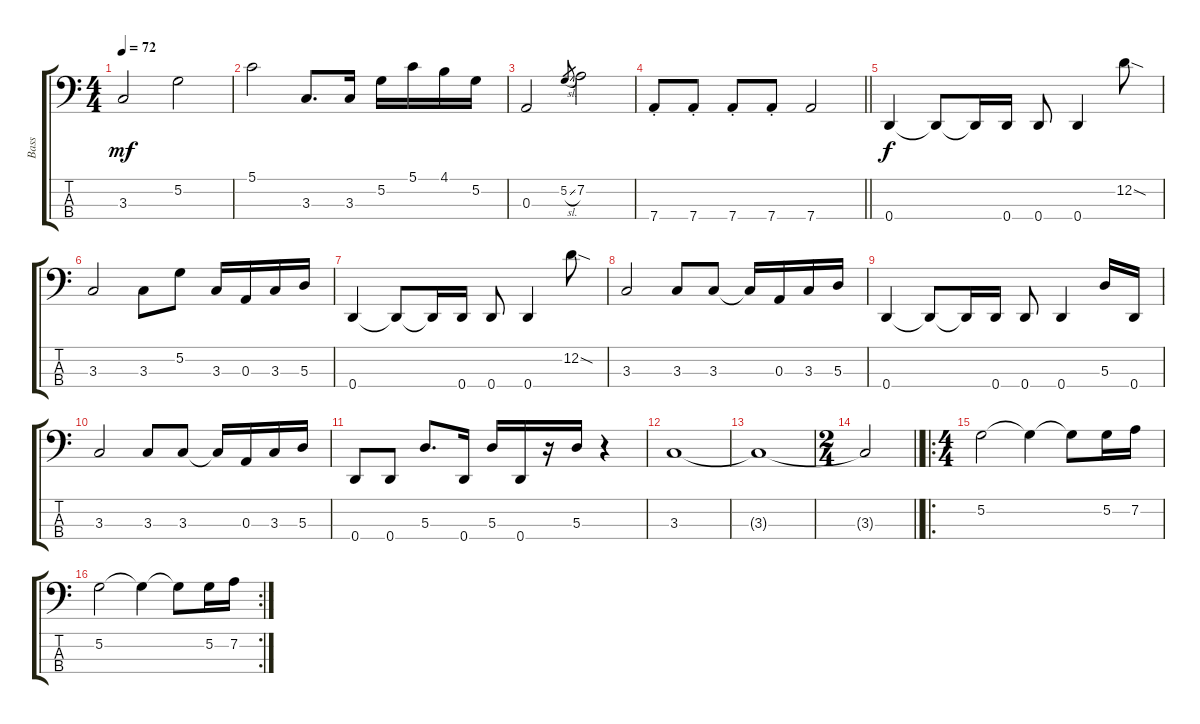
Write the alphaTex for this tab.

\track ("Bass" "Bass") {instrument electricbassfinger}
\staff {score tabs}
\tuning (G2 D2 A1 D1) {hide}
\ts (4 4)
\tempo 72
\clef f4
\ks c
3.3.2{dy mf} 5.2.2 |
5.1.2 3.3.8{d} 3.3.16 5.2.16 5.1.16 4.1.16 5.2.16 |
0.3.2 5.2{sl}.8{gr} 7.2.2 |
\barLineRight lightlight
7.4{st}.8 7.4{st}.8 7.4{st}.8 7.4{st}.8 7.4.2 |
0.4.4{dy f} 0.4{t}.8 0.4{t}.16 0.4.16 0.4.8 0.4.4 12.2{sod}.8 |
3.3.2 3.3.8 5.2.8 3.3.16 0.3.16 3.3.16 5.3.16 |
0.4.4 0.4{t}.8 0.4{t}.16 0.4.16 0.4.8 0.4.4 12.2{sod}.8 |
3.3.2 3.3.8 3.3.8 3.3{t}.16 0.3.16 3.3.16 5.3.16 |
0.4.4 0.4{t}.8 0.4{t}.16 0.4.16 0.4.8 0.4.4 5.3.16 0.4.16 |
3.3.2 3.3.8 3.3.8 3.3{t}.16 0.3.16 3.3.16 5.3.16 |
0.4.8 0.4.8 5.3.8{d} 0.4.16 5.3.16 0.4.16 r.16 5.3.16 r.4 |
3.3.1 |
3.3{t}.1 |
\ts (2 4)
\barLineRight lightlight
3.3{t}.2 |
\ro
\ts (4 4)
5.2.2 5.2{t}.4 5.2{t}.8 5.2.16 7.2.16 |
\rc 2
5.2.2 5.2{t}.4 5.2{t}.8 5.2.16 7.2.16
